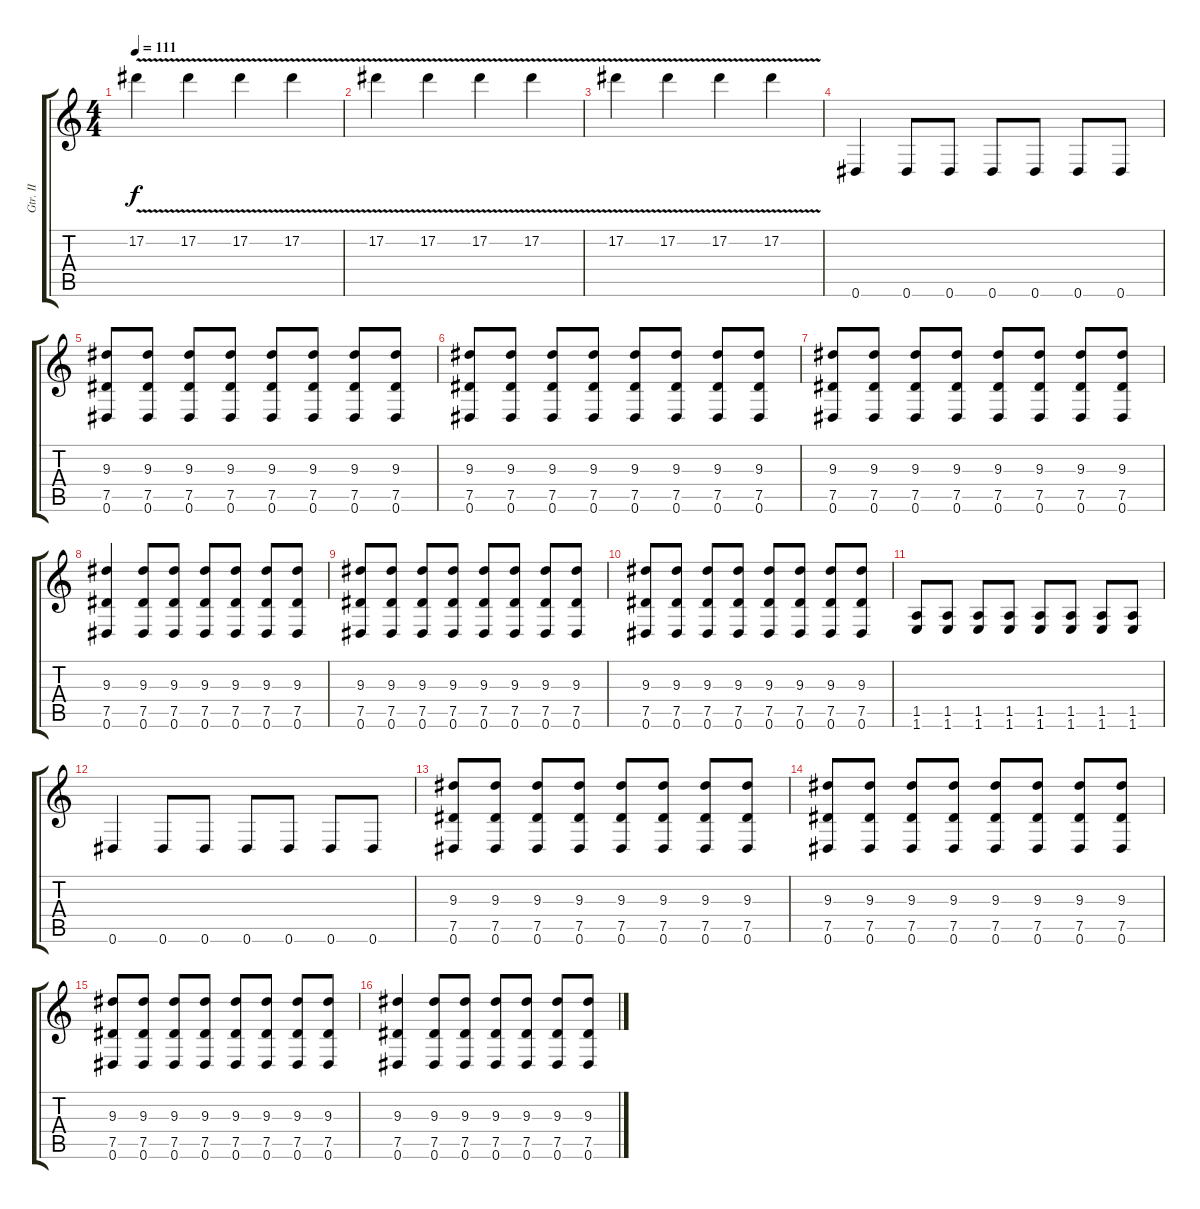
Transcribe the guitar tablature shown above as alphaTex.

\track ("Gtr. II" "Gtr. II") {instrument distortionguitar}
\staff {score tabs}
\tuning (Eb4 Bb3 Gb3 Db3 Ab2 Eb2) {hide}
\ts (4 4)
\tempo 111
\clef g2
\ks c
17.2{v}.4{dy f} 17.2{v}.4 17.2{v}.4 17.2{v}.4 |
17.2{v}.4 17.2{v}.4 17.2{v}.4 17.2{v}.4 |
17.2{v}.4 17.2{v}.4 17.2{v}.4 17.2{v}.4 |
0.6.4 0.6.8 0.6.8 0.6.8 0.6.8 0.6.8 0.6.8 |
(9.3 7.5 0.6).8 (9.3 7.5 0.6).8 (9.3 7.5 0.6).8 (9.3 7.5 0.6).8 (9.3 7.5 0.6).8 (9.3 7.5 0.6).8 (9.3 7.5 0.6).8 (9.3 7.5 0.6).8 |
(9.3 7.5 0.6).8 (9.3 7.5 0.6).8 (9.3 7.5 0.6).8 (9.3 7.5 0.6).8 (9.3 7.5 0.6).8 (9.3 7.5 0.6).8 (9.3 7.5 0.6).8 (9.3 7.5 0.6).8 |
(9.3 7.5 0.6).8 (9.3 7.5 0.6).8 (9.3 7.5 0.6).8 (9.3 7.5 0.6).8 (9.3 7.5 0.6).8 (9.3 7.5 0.6).8 (9.3 7.5 0.6).8 (9.3 7.5 0.6).8 |
(9.3 7.5 0.6).4 (9.3 7.5 0.6).8 (9.3 7.5 0.6).8 (9.3 7.5 0.6).8 (9.3 7.5 0.6).8 (9.3 7.5 0.6).8 (9.3 7.5 0.6).8 |
(9.3 7.5 0.6).8 (9.3 7.5 0.6).8 (9.3 7.5 0.6).8 (9.3 7.5 0.6).8 (9.3 7.5 0.6).8 (9.3 7.5 0.6).8 (9.3 7.5 0.6).8 (9.3 7.5 0.6).8 |
(9.3 7.5 0.6).8 (9.3 7.5 0.6).8 (9.3 7.5 0.6).8 (9.3 7.5 0.6).8 (9.3 7.5 0.6).8 (9.3 7.5 0.6).8 (9.3 7.5 0.6).8 (9.3 7.5 0.6).8 |
(1.5 1.6).8 (1.5 1.6).8 (1.5 1.6).8 (1.5 1.6).8 (1.5 1.6).8 (1.5 1.6).8 (1.5 1.6).8 (1.5 1.6).8 |
0.6.4 0.6.8 0.6.8 0.6.8 0.6.8 0.6.8 0.6.8 |
(9.3 7.5 0.6).8 (9.3 7.5 0.6).8 (9.3 7.5 0.6).8 (9.3 7.5 0.6).8 (9.3 7.5 0.6).8 (9.3 7.5 0.6).8 (9.3 7.5 0.6).8 (9.3 7.5 0.6).8 |
(9.3 7.5 0.6).8 (9.3 7.5 0.6).8 (9.3 7.5 0.6).8 (9.3 7.5 0.6).8 (9.3 7.5 0.6).8 (9.3 7.5 0.6).8 (9.3 7.5 0.6).8 (9.3 7.5 0.6).8 |
(9.3 7.5 0.6).8 (9.3 7.5 0.6).8 (9.3 7.5 0.6).8 (9.3 7.5 0.6).8 (9.3 7.5 0.6).8 (9.3 7.5 0.6).8 (9.3 7.5 0.6).8 (9.3 7.5 0.6).8 |
(9.3 7.5 0.6).4 (9.3 7.5 0.6).8 (9.3 7.5 0.6).8 (9.3 7.5 0.6).8 (9.3 7.5 0.6).8 (9.3 7.5 0.6).8 (9.3 7.5 0.6).8
